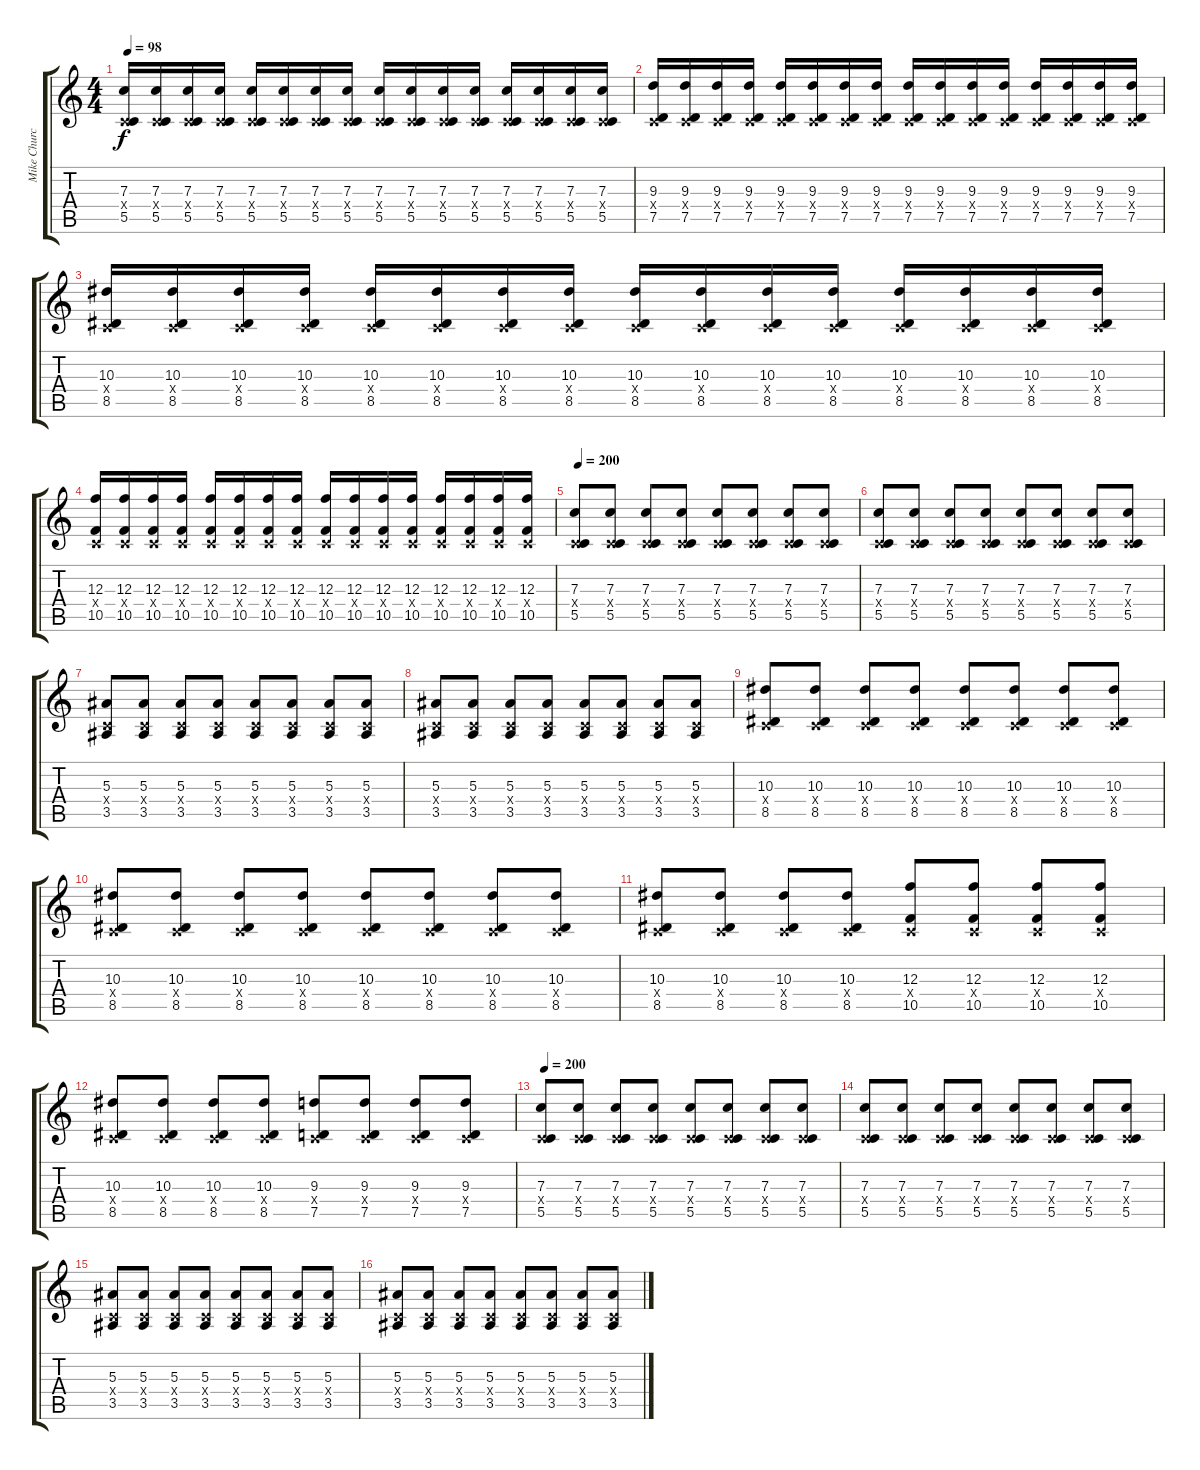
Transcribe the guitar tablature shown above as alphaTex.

\track ("Mike Church" "Mike Churc") {instrument distortionguitar}
\staff {score tabs}
\tuning (D4 A4 F3 C3 G2 C2) {hide}
\ts (4 4)
\tempo 98
\clef g2
\ks c
(7.3 0.4{x} 5.5).16{dy f} (7.3 0.4{x} 5.5).16 (7.3 0.4{x} 5.5).16 (7.3 0.4{x} 5.5).16 (7.3 0.4{x} 5.5).16 (7.3 0.4{x} 5.5).16 (7.3 0.4{x} 5.5).16 (7.3 0.4{x} 5.5).16 (7.3 0.4{x} 5.5).16 (7.3 0.4{x} 5.5).16 (7.3 0.4{x} 5.5).16 (7.3 0.4{x} 5.5).16 (7.3 0.4{x} 5.5).16 (7.3 0.4{x} 5.5).16 (7.3 0.4{x} 5.5).16 (7.3 0.4{x} 5.5).16 |
(9.3 0.4{x} 7.5).16 (9.3 0.4{x} 7.5).16 (9.3 0.4{x} 7.5).16 (9.3 0.4{x} 7.5).16 (9.3 0.4{x} 7.5).16 (9.3 0.4{x} 7.5).16 (9.3 0.4{x} 7.5).16 (9.3 0.4{x} 7.5).16 (9.3 0.4{x} 7.5).16 (9.3 0.4{x} 7.5).16 (9.3 0.4{x} 7.5).16 (9.3 0.4{x} 7.5).16 (9.3 0.4{x} 7.5).16 (9.3 0.4{x} 7.5).16 (9.3 0.4{x} 7.5).16 (9.3 0.4{x} 7.5).16 |
(10.3 0.4{x} 8.5).16 (10.3 0.4{x} 8.5).16 (10.3 0.4{x} 8.5).16 (10.3 0.4{x} 8.5).16 (10.3 0.4{x} 8.5).16 (10.3 0.4{x} 8.5).16 (10.3 0.4{x} 8.5).16 (10.3 0.4{x} 8.5).16 (10.3 0.4{x} 8.5).16 (10.3 0.4{x} 8.5).16 (10.3 0.4{x} 8.5).16 (10.3 0.4{x} 8.5).16 (10.3 0.4{x} 8.5).16 (10.3 0.4{x} 8.5).16 (10.3 0.4{x} 8.5).16 (10.3 0.4{x} 8.5).16 |
(12.3 0.4{x} 10.5).16 (12.3 0.4{x} 10.5).16 (12.3 0.4{x} 10.5).16 (12.3 0.4{x} 10.5).16 (12.3 0.4{x} 10.5).16 (12.3 0.4{x} 10.5).16 (12.3 0.4{x} 10.5).16 (12.3 0.4{x} 10.5).16 (12.3 0.4{x} 10.5).16 (12.3 0.4{x} 10.5).16 (12.3 0.4{x} 10.5).16 (12.3 0.4{x} 10.5).16 (12.3 0.4{x} 10.5).16 (12.3 0.4{x} 10.5).16 (12.3 0.4{x} 10.5).16 (12.3 0.4{x} 10.5).16 |
\tempo 200
(7.3 0.4{x} 5.5).8 (7.3 0.4{x} 5.5).8 (7.3 0.4{x} 5.5).8 (7.3 0.4{x} 5.5).8 (7.3 0.4{x} 5.5).8 (7.3 0.4{x} 5.5).8 (7.3 0.4{x} 5.5).8 (7.3 0.4{x} 5.5).8 |
(7.3 0.4{x} 5.5).8 (7.3 0.4{x} 5.5).8 (7.3 0.4{x} 5.5).8 (7.3 0.4{x} 5.5).8 (7.3 0.4{x} 5.5).8 (7.3 0.4{x} 5.5).8 (7.3 0.4{x} 5.5).8 (7.3 0.4{x} 5.5).8 |
(5.3 0.4{x} 3.5).8 (5.3 0.4{x} 3.5).8 (5.3 0.4{x} 3.5).8 (5.3 0.4{x} 3.5).8 (5.3 0.4{x} 3.5).8 (5.3 0.4{x} 3.5).8 (5.3 0.4{x} 3.5).8 (5.3 0.4{x} 3.5).8 |
(5.3 0.4{x} 3.5).8 (5.3 0.4{x} 3.5).8 (5.3 0.4{x} 3.5).8 (5.3 0.4{x} 3.5).8 (5.3 0.4{x} 3.5).8 (5.3 0.4{x} 3.5).8 (5.3 0.4{x} 3.5).8 (5.3 0.4{x} 3.5).8 |
(10.3 0.4{x} 8.5).8 (10.3 0.4{x} 8.5).8 (10.3 0.4{x} 8.5).8 (10.3 0.4{x} 8.5).8 (10.3 0.4{x} 8.5).8 (10.3 0.4{x} 8.5).8 (10.3 0.4{x} 8.5).8 (10.3 0.4{x} 8.5).8 |
(10.3 0.4{x} 8.5).8 (10.3 0.4{x} 8.5).8 (10.3 0.4{x} 8.5).8 (10.3 0.4{x} 8.5).8 (10.3 0.4{x} 8.5).8 (10.3 0.4{x} 8.5).8 (10.3 0.4{x} 8.5).8 (10.3 0.4{x} 8.5).8 |
(10.3 0.4{x} 8.5).8 (10.3 0.4{x} 8.5).8 (10.3 0.4{x} 8.5).8 (10.3 0.4{x} 8.5).8 (12.3 0.4{x} 10.5).8 (12.3 0.4{x} 10.5).8 (12.3 0.4{x} 10.5).8 (12.3 0.4{x} 10.5).8 |
(10.3 0.4{x} 8.5).8 (10.3 0.4{x} 8.5).8 (10.3 0.4{x} 8.5).8 (10.3 0.4{x} 8.5).8 (9.3 0.4{x} 7.5).8 (9.3 0.4{x} 7.5).8 (9.3 0.4{x} 7.5).8 (9.3 0.4{x} 7.5).8 |
\tempo 200
(7.3 0.4{x} 5.5).8 (7.3 0.4{x} 5.5).8 (7.3 0.4{x} 5.5).8 (7.3 0.4{x} 5.5).8 (7.3 0.4{x} 5.5).8 (7.3 0.4{x} 5.5).8 (7.3 0.4{x} 5.5).8 (7.3 0.4{x} 5.5).8 |
(7.3 0.4{x} 5.5).8 (7.3 0.4{x} 5.5).8 (7.3 0.4{x} 5.5).8 (7.3 0.4{x} 5.5).8 (7.3 0.4{x} 5.5).8 (7.3 0.4{x} 5.5).8 (7.3 0.4{x} 5.5).8 (7.3 0.4{x} 5.5).8 |
(5.3 0.4{x} 3.5).8 (5.3 0.4{x} 3.5).8 (5.3 0.4{x} 3.5).8 (5.3 0.4{x} 3.5).8 (5.3 0.4{x} 3.5).8 (5.3 0.4{x} 3.5).8 (5.3 0.4{x} 3.5).8 (5.3 0.4{x} 3.5).8 |
(5.3 0.4{x} 3.5).8 (5.3 0.4{x} 3.5).8 (5.3 0.4{x} 3.5).8 (5.3 0.4{x} 3.5).8 (5.3 0.4{x} 3.5).8 (5.3 0.4{x} 3.5).8 (5.3 0.4{x} 3.5).8 (5.3 0.4{x} 3.5).8
